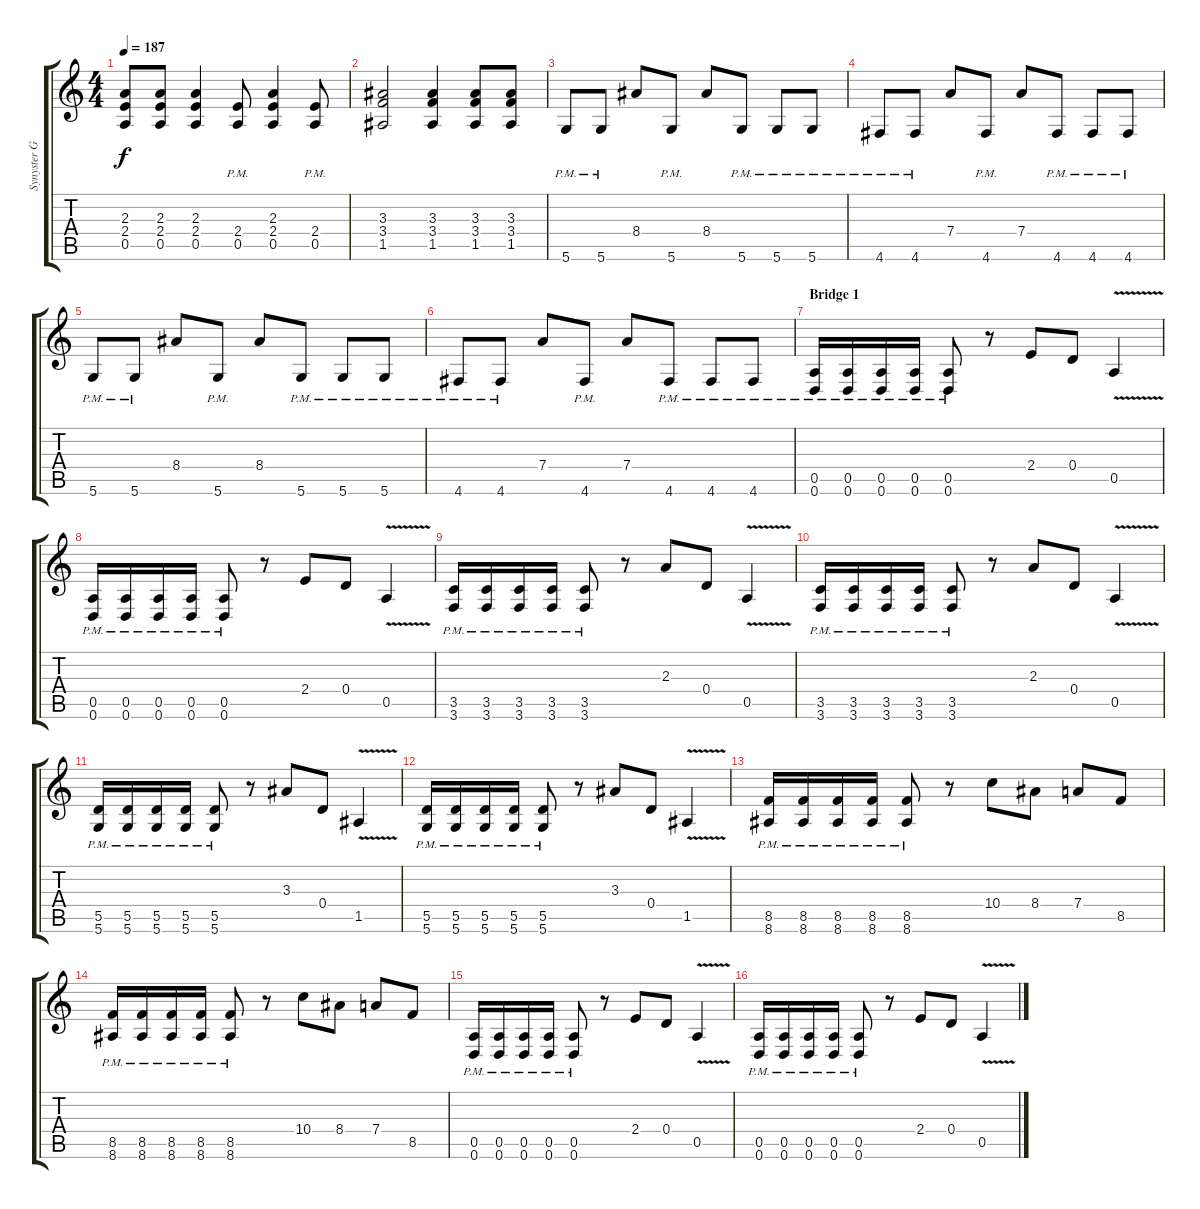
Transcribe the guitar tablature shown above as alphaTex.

\track ("Synyster Gates (Dist. Rhythm)" "Synyster G") {instrument distortionguitar}
\staff {score tabs}
\tuning (E4 B3 G3 D3 A2 D2) {hide}
\ts (4 4)
\tempo 187
\clef g2
\ks c
(2.3 2.4 0.5).8{dy f} (2.3 2.4 0.5).8 (2.3 2.4 0.5).4 (2.4{pm} 0.5{pm}).8 (2.3 2.4 0.5).4 (2.4{pm} 0.5{pm}).8 |
(3.3 3.4 1.5).2 (3.3 3.4 1.5).4 (3.3 3.4 1.5).8 (3.3 3.4 1.5).8 |
5.6{pm}.8 5.6{pm}.8 8.4.8 5.6{pm}.8 8.4.8 5.6{pm}.8 5.6{pm}.8 5.6{pm}.8 |
4.6{pm}.8 4.6{pm}.8 7.4.8 4.6{pm}.8 7.4.8 4.6{pm}.8 4.6{pm}.8 4.6{pm}.8 |
5.6{pm}.8 5.6{pm}.8 8.4.8 5.6{pm}.8 8.4.8 5.6{pm}.8 5.6{pm}.8 5.6{pm}.8 |
4.6{pm}.8 4.6{pm}.8 7.4.8 4.6{pm}.8 7.4.8 4.6{pm}.8 4.6{pm}.8 4.6{pm}.8 |
\section ("" "Bridge 1")
(0.5{pm} 0.6{pm}).16 (0.5{pm} 0.6{pm}).16 (0.5{pm} 0.6{pm}).16 (0.5{pm} 0.6{pm}).16 (0.5{pm} 0.6{pm}).8 r.8 2.4.8 0.4.8 0.5{v}.4 |
(0.5{pm} 0.6{pm}).16 (0.5{pm} 0.6{pm}).16 (0.5{pm} 0.6{pm}).16 (0.5{pm} 0.6{pm}).16 (0.5{pm} 0.6{pm}).8 r.8 2.4.8 0.4.8 0.5{v}.4 |
(3.5{pm} 3.6{pm}).16 (3.5{pm} 3.6{pm}).16 (3.5{pm} 3.6{pm}).16 (3.5{pm} 3.6{pm}).16 (3.5{pm} 3.6{pm}).8 r.8 2.3.8 0.4.8 0.5{v}.4 |
(3.5{pm} 3.6{pm}).16 (3.5{pm} 3.6{pm}).16 (3.5{pm} 3.6{pm}).16 (3.5{pm} 3.6{pm}).16 (3.5{pm} 3.6{pm}).8 r.8 2.3.8 0.4.8 0.5{v}.4 |
(5.5{pm} 5.6{pm}).16 (5.5{pm} 5.6{pm}).16 (5.5{pm} 5.6{pm}).16 (5.5{pm} 5.6{pm}).16 (5.5{pm} 5.6{pm}).8 r.8 3.3.8 0.4.8 1.5{v}.4 |
(5.5{pm} 5.6{pm}).16 (5.5{pm} 5.6{pm}).16 (5.5{pm} 5.6{pm}).16 (5.5{pm} 5.6{pm}).16 (5.5{pm} 5.6{pm}).8 r.8 3.3.8 0.4.8 1.5{v}.4 |
(8.5{pm} 8.6{pm}).16 (8.5{pm} 8.6{pm}).16 (8.5{pm} 8.6{pm}).16 (8.5{pm} 8.6{pm}).16 (8.5{pm} 8.6{pm}).8 r.8 10.4.8 8.4.8 7.4.8 8.5.8 |
(8.5{pm} 8.6{pm}).16 (8.5{pm} 8.6{pm}).16 (8.5{pm} 8.6{pm}).16 (8.5{pm} 8.6{pm}).16 (8.5{pm} 8.6{pm}).8 r.8 10.4.8 8.4.8 7.4.8 8.5.8 |
(0.5{pm} 0.6{pm}).16 (0.5{pm} 0.6{pm}).16 (0.5{pm} 0.6{pm}).16 (0.5{pm} 0.6{pm}).16 (0.5{pm} 0.6{pm}).8 r.8 2.4.8 0.4.8 0.5{v}.4 |
(0.5{pm} 0.6{pm}).16 (0.5{pm} 0.6{pm}).16 (0.5{pm} 0.6{pm}).16 (0.5{pm} 0.6{pm}).16 (0.5{pm} 0.6{pm}).8 r.8 2.4.8 0.4.8 0.5{v}.4
